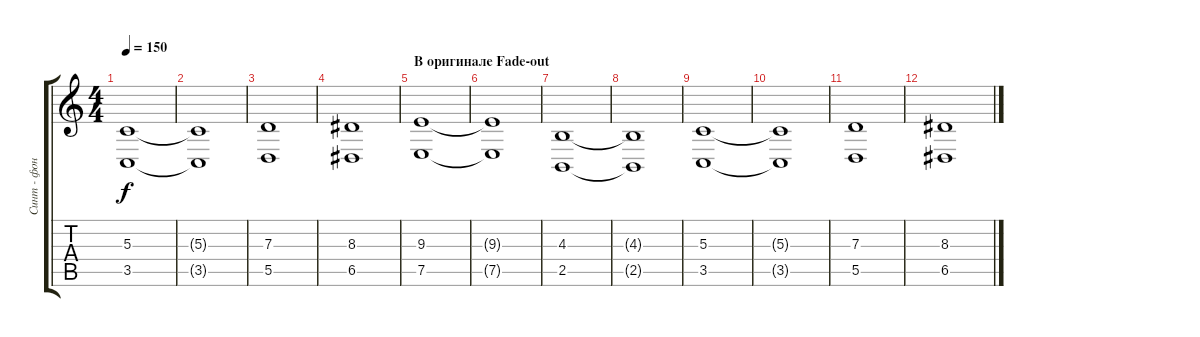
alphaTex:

\track ("Синт - фон" "Синт - фон") {instrument stringensemble1}
\staff {score tabs}
\tuning (E4 B3 G3 D3 A2 E2) {hide}
\ts (4 4)
\tempo 150
\clef g2
\ks c
(5.3 3.5).1{dy f} |
(5.3{t} 3.5{t}).1 |
(7.3 5.5).1 |
(8.3 6.5).1 |
\section ("" "В оригинале Fade-out")
(9.3 7.5).1 |
(9.3{t} 7.5{t}).1 |
(4.3 2.5).1 |
(4.3{t} 2.5{t}).1 |
(5.3 3.5).1 |
(5.3{t} 3.5{t}).1 |
(7.3 5.5).1 |
(8.3 6.5).1
